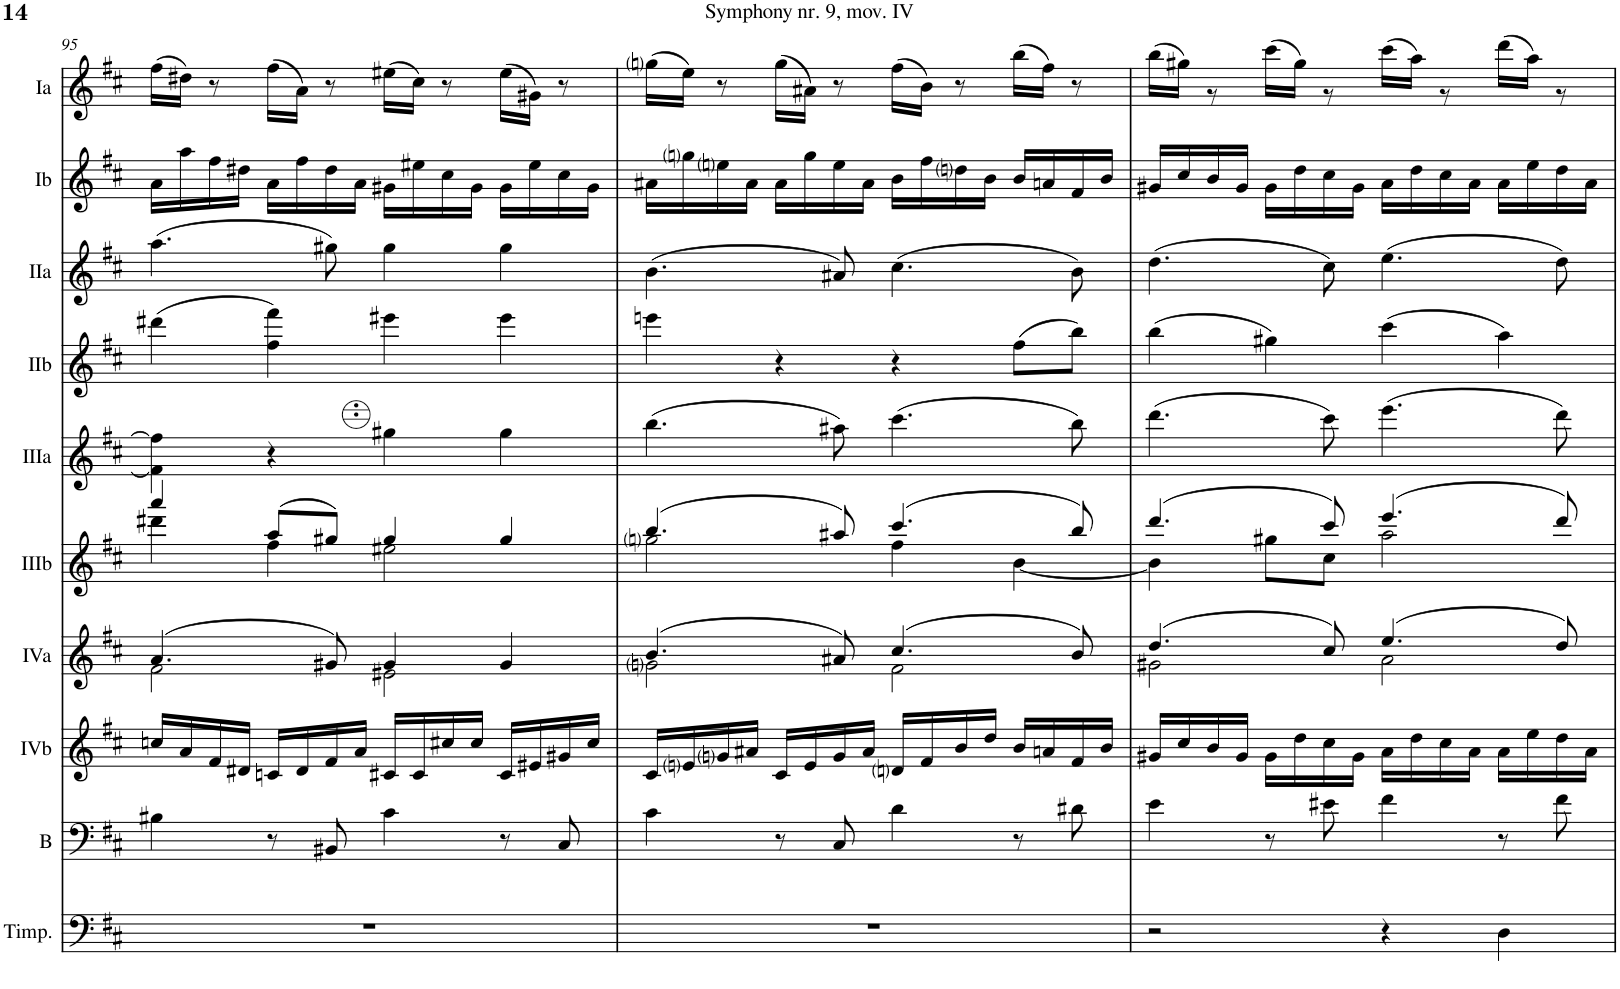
**kern	**kern	**kern	**kern	**kern	**kern	**kern	**kern	**kern	**kern
*part10	*part9	*part8	*part7	*part6	*part5	*part4	*part3	*part2	*part1
*staff10	*staff9	*staff8	*staff7	*staff6	*staff5	*staff4	*staff3	*staff2	*staff1
*I"Timpani	*I"Bass	*I"Acc. 4b	*I"Acc. 4a	*I"Acc. 3b	*I"Acc. 3a	*I"Acc. 2b	*I"Acc. 2a	*I"Acc. 1b	*I"Acc. 1a
*I'Timp.	*I'B	*	*	*	*	*	*	*	*
!!LO:PB:g=z
*clefF4	*clefF4	*clefG2	*clefG2	*clefG2	*clefG2	*clefG2	*clefG2	*clefG2	*clefG2
*	*Trd7c12	*Trd7c12	*Trd7c12	*Trd7c12	*Trd7c12	*	*	*	*
*k[f#c#]	*k[f#c#]	*k[f#c#]	*k[f#c#]	*k[f#c#]	*k[f#c#]	*k[f#c#]	*k[f#c#]	*k[f#c#]	*k[f#c#]
*M4/4	*M4/4	*M4/4	*M4/4	*M4/4	*M4/4	*M4/4	*M4/4	*M4/4	*M4/4
*met(c)	*met(c)	*met(c)	*met(c)	*met(c)	*met(c)	*met(c)	*met(c)	*met(c)	*met(c)
=95	=95	=95	=95	=95	=95	=95	=95	=95	=95
*	*	*	*^	*^	*	*	*	*	*
1r	4B#X\	16ccn/LL	(4.a/	2f#\	4aaa/	4ddd#X\	4f#\] 4ff#\]	(4ddd#X\	(4.aa\	16a\LL	(16ff#\LL
.	.	16a/	.	.	.	.	.	.	.	16aa\	16dd#X\JJ)
.	.	16f#/	.	.	.	.	.	.	.	16ff#\	8r
.	.	16d#X/JJ	.	.	.	.	.	.	.	16dd#X\JJ	.
.	8r	16cn/LL	.	.	(8aa/L	4ff#\	4r	4ff#\ 4fff#\)	.	16a\LL	(16ff#\LL
.	.	16d#/	.	.	.	.	.	.	.	16ff#\	16a\JJ)
.	8BB#X/	16f#/	8g#X/)	.	8gg#X/J)	.	.	.	8gg#X\)	16dd#\	8r
.	.	16a/JJ	.	.	.	.	.	.	.	16a\JJ	.
.	4c#\	16c#X/LL	4g#/	2e#X\	4gg#/	2ee#X\	4ggg#X\	4eee#X\	4gg#\	16g#X\LL	(16ee#X\LL
.	.	16c#/	.	.	.	.	.	.	.	16ee#X\	16cc#\JJ)
.	.	16cc#X/	.	.	.	.	.	.	.	16cc#\	8r
.	.	16cc#/JJ	.	.	.	.	.	.	.	16g#\JJ	.
.	8r	16c#/LL	4g#/	.	4gg#/	.	4ggg#\	4eee#\	4gg#\	16g#\LL	(16ee#\LL
.	.	16e#X/	.	.	.	.	.	.	.	16ee#\	16g#X\JJ)
.	8C#/	16g#X/	.	.	.	.	.	.	.	16cc#\	8r
.	.	16cc#/JJ	.	.	.	.	.	.	.	16g#\JJ	.
=96	=96	=96	=96	=96	=96	=96	=96	=96	=96	=96	=96
1r	4c#\	16c#/LL	(4.b/	2gni\	(4.bb/	2ggni\	(4.bbb\	4eeen\	(4.b\	16a#X\LL	(16ggni\LL
.	.	16eni/	.	.	.	.	.	.	.	16ggni\	16ee\JJ)
.	.	16gni/	.	.	.	.	.	.	.	16eeni\	8r
.	.	16a#X/JJ	.	.	.	.	.	.	.	16a#\JJ	.
.	8r	16c#/LL	.	.	.	.	.	4r	.	16a#\LL	(16gg\LL
.	.	16e/	.	.	.	.	.	.	.	16gg\	16a#X\JJ)
.	8C#/	16g/	8a#X/)	.	8aa#X/)	.	8aaa#X\)	.	8a#X/)	16ee\	8r
.	.	16a#/JJ	.	.	.	.	.	.	.	16a#\JJ	.
.	4d\	16dni/LL	(4.cc#/	2f#\	(4.ccc#/	4ff#\	(4.cccc#\	4r	(4.cc#\	16b\LL	(16ff#\LL
.	.	16f#/	.	.	.	.	.	.	.	16ff#\	16b\JJ)
.	.	16b/	.	.	.	.	.	.	.	16ddni\	8r
.	.	16dd/JJ	.	.	.	.	.	.	.	16b\JJ	.
.	8r	16b/LL	.	.	.	[4b\	.	(8ff#\L	.	16b/LL	(16bb\LL
.	.	16an/	.	.	.	.	.	.	.	16an/	16ff#\JJ)
.	8d#X\	16f#/	8b/)	.	8bb/)	.	8bbb\)	8bb\J)	8b\)	16f#/	8r
.	.	16b/JJ	.	.	.	.	.	.	.	16b/JJ	.
=97	=97	=97	=97	=97	=97	=97	=97	=97	=97	=97	=97
2r	4e\	16g#X/LL	(4.dd/	2g#X\	(4.ddd/	4b\]	(4.dddd\	(4bb\	(4.dd\	16g#X/LL	(16bb\LL
.	.	16cc#/	.	.	.	.	.	.	.	16cc#/	16gg#X\JJ)
.	.	16b/	.	.	.	.	.	.	.	16b/	8rg
.	.	16g#/JJ	.	.	.	.	.	.	.	16g#/JJ	.
.	8r	16g#\LL	.	.	.	8gg#X\L	.	4gg#X\)	.	16g#\LL	(16ccc#\LL
.	.	16dd\	.	.	.	.	.	.	.	16dd\	16gg#\JJ)
.	8e#X\	16cc#\	8cc#/)	.	8ccc#/)	8cc#\J	8cccc#\)	.	8cc#\)	16cc#\	8rg
.	.	16g#\JJ	.	.	.	.	.	.	.	16g#\JJ	.
4r	4f#\	16a\LL	(4.ee/	2a\	(4.eee/	2aa\	(4.eeee\	(4ccc#\	(4.ee\	16a\LL	(16ccc#\LL
.	.	16dd\	.	.	.	.	.	.	.	16dd\	16aa\JJ)
.	.	16cc#\	.	.	.	.	.	.	.	16cc#\	8rg
.	.	16a\JJ	.	.	.	.	.	.	.	16a\JJ	.
4D\	8r	16a\LL	.	.	.	.	.	4aa\)	.	16a\LL	(16ddd\LL
.	.	16ee\	.	.	.	.	.	.	.	16ee\	16aa\JJ)
.	8f#\	16dd\	8dd/)	.	8ddd/)	.	8dddd\)	.	8dd\)	16dd\	8rg
.	.	16a\JJ	.	.	.	.	.	.	.	16a\JJ	.
*	*	*	*v	*v	*	*	*	*	*	*	*
*	*	*	*	*v	*v	*	*	*	*	*
=	=	=	=	=	=	=	=	=	=
*-	*-	*-	*-	*-	*-	*-	*-	*-	*-
